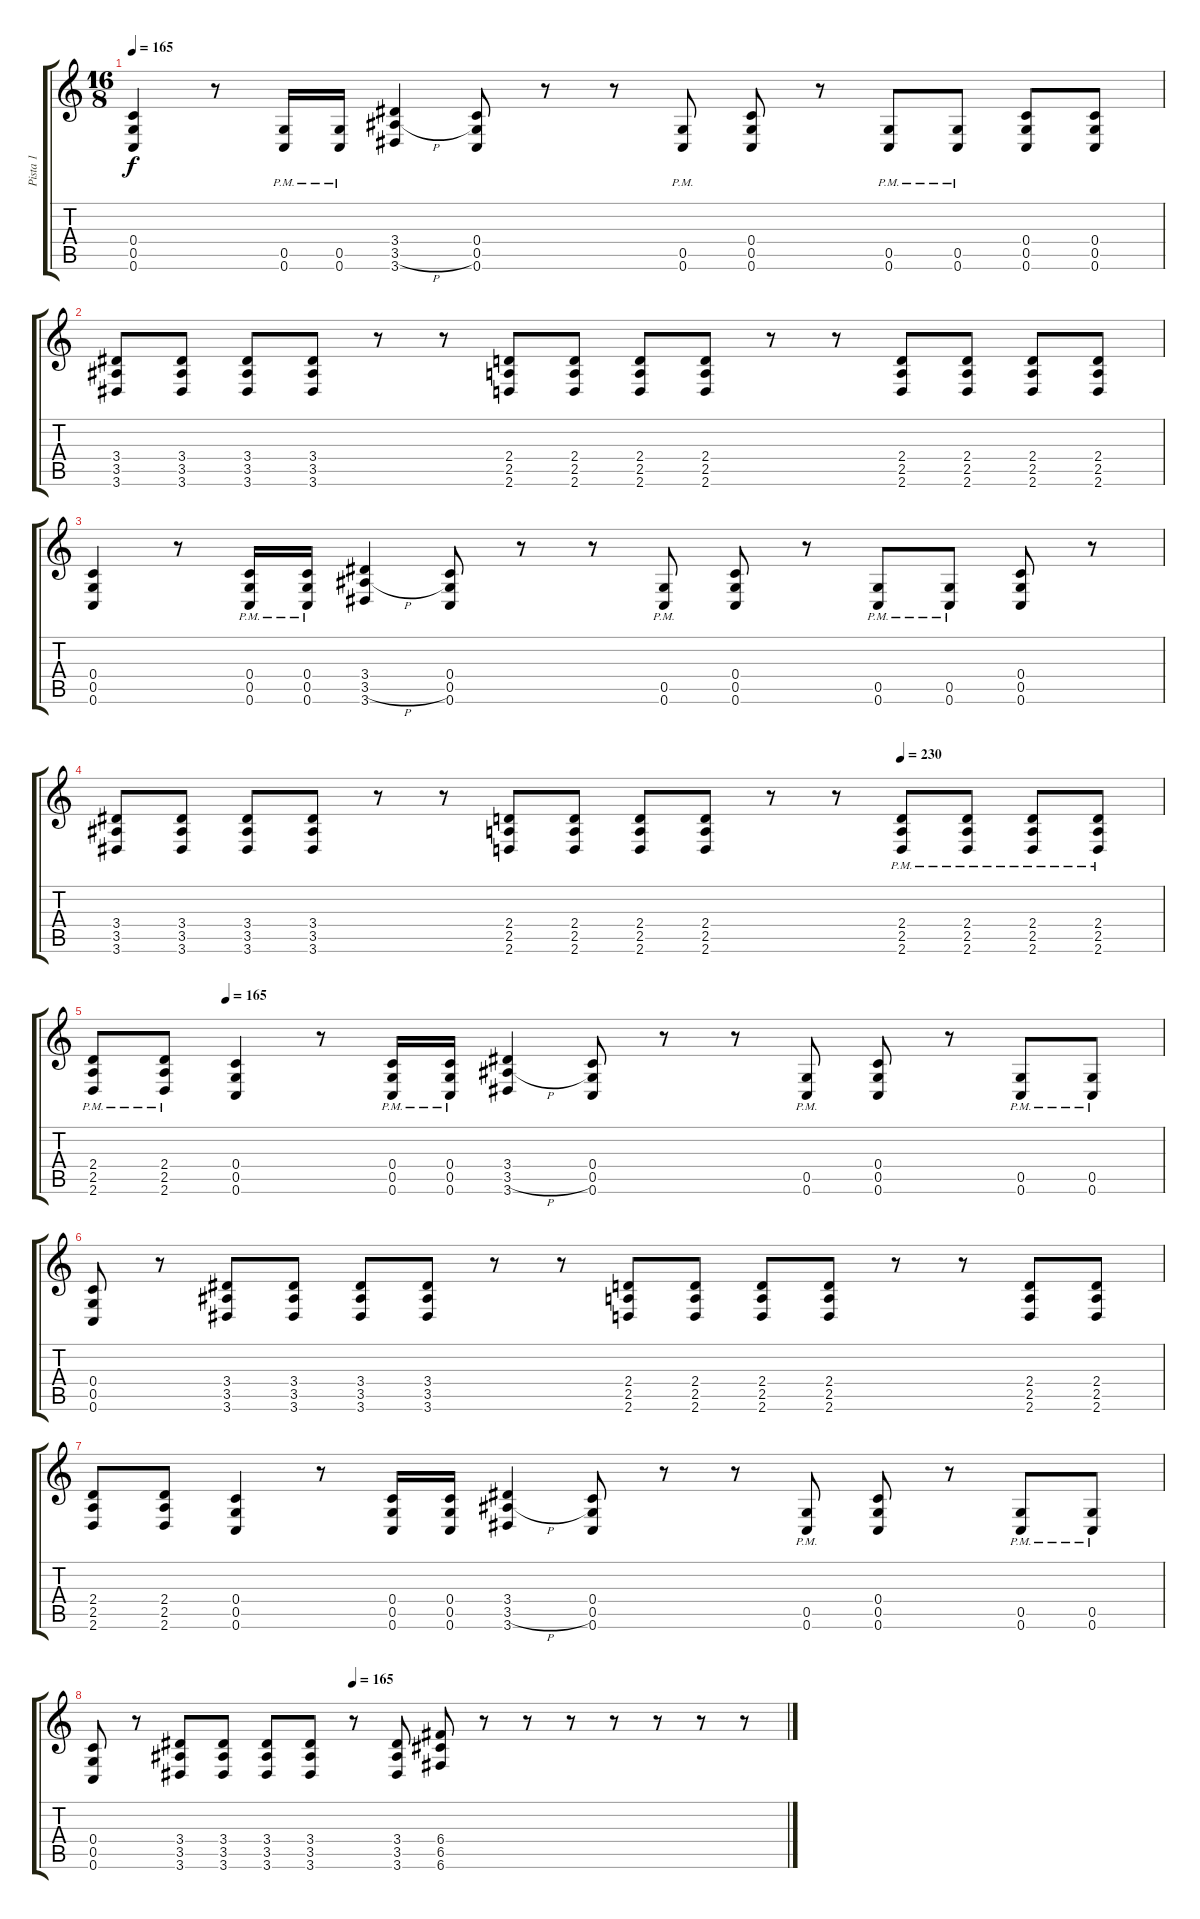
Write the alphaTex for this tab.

\track ("Pista 1" "Pista 1") {instrument distortionguitar}
\staff {score tabs}
\tuning (D4 A3 F3 C3 G2 C2) {hide}
\ts (16 8)
\tempo 165
\clef g2
\ks c
(0.4 0.5 0.6).4{dy f} r.8 (0.5{pm} 0.6).16 (0.5{pm} 0.6).16 (3.4 3.5{h} 3.6).4 (0.4 0.5 0.6).8 r.8 r.8 (0.5{pm} 0.6).8 (0.4 0.5 0.6).8 r.8 (0.5{pm} 0.6).8 (0.5{pm} 0.6).8 (0.4 0.5 0.6).8 (0.4 0.5 0.6).8 |
(3.4 3.5 3.6).8 (3.4 3.5 3.6).8 (3.4 3.5 3.6).8 (3.4 3.5 3.6).8 r.8 r.8 (2.4 2.5 2.6).8 (2.4 2.5 2.6).8 (2.4 2.5 2.6).8 (2.4 2.5 2.6).8 r.8 r.8 (2.4 2.5 2.6).8 (2.4 2.5 2.6).8 (2.4 2.5 2.6).8 (2.4 2.5 2.6).8 |
(0.4 0.5 0.6).4 r.8 (0.4{pm} 0.5{pm} 0.6).16 (0.4{pm} 0.5{pm} 0.6).16 (3.4 3.5{h} 3.6).4 (0.4 0.5 0.6).8 r.8 r.8 (0.5{pm} 0.6).8 (0.4 0.5 0.6).8 r.8 (0.5{pm} 0.6).8 (0.5{pm} 0.6).8 (0.4 0.5 0.6).8 r.8 |
\tempo (230 0.75)
(3.4 3.5 3.6).8 (3.4 3.5 3.6).8 (3.4 3.5 3.6).8 (3.4 3.5 3.6).8 r.8 r.8 (2.4 2.5 2.6).8 (2.4 2.5 2.6).8 (2.4 2.5 2.6).8 (2.4 2.5 2.6).8 r.8 r.8 (2.4{pm} 2.5{pm} 2.6{pm}).8 (2.4{pm} 2.5{pm} 2.6{pm}).8 (2.4{pm} 2.5{pm} 2.6{pm}).8 (2.4{pm} 2.5{pm} 2.6{pm}).8 |
\tempo (165 0.125)
(2.4{pm} 2.5{pm} 2.6{pm}).8 (2.4{pm} 2.5{pm} 2.6{pm}).8 (0.4 0.5 0.6).4 r.8 (0.4{pm} 0.5{pm} 0.6).16 (0.4{pm} 0.5{pm} 0.6).16 (3.4 3.5{h} 3.6).4 (0.4 0.5 0.6).8 r.8 r.8 (0.5{pm} 0.6).8 (0.4 0.5 0.6).8 r.8 (0.5{pm} 0.6).8 (0.5{pm} 0.6).8 |
(0.4 0.5 0.6).8 r.8 (3.4 3.5 3.6).8 (3.4 3.5 3.6).8 (3.4 3.5 3.6).8 (3.4 3.5 3.6).8 r.8 r.8 (2.4 2.5 2.6).8 (2.4 2.5 2.6).8 (2.4 2.5 2.6).8 (2.4 2.5 2.6).8 r.8 r.8 (2.4 2.5 2.6).8 (2.4 2.5 2.6).8 |
(2.4 2.5 2.6).8 (2.4 2.5 2.6).8 (0.4 0.5 0.6).4 r.8 (0.4 0.5 0.6).16 (0.4 0.5 0.6).16 (3.4 3.5{h} 3.6).4 (0.4 0.5 0.6).8 r.8 r.8 (0.5{pm} 0.6).8 (0.4 0.5 0.6).8 r.8 (0.5{pm} 0.6).8 (0.5{pm} 0.6).8 |
\tempo (165 0.375)
(0.4 0.5 0.6).8 r.8 (3.4 3.5 3.6).8 (3.4 3.5 3.6).8 (3.4 3.5 3.6).8 (3.4 3.5 3.6).8 r.8 (3.4 3.5 3.6).8 (6.4 6.5 6.6).8 r.8 r.8 r.8 r.8 r.8 r.8 r.8
